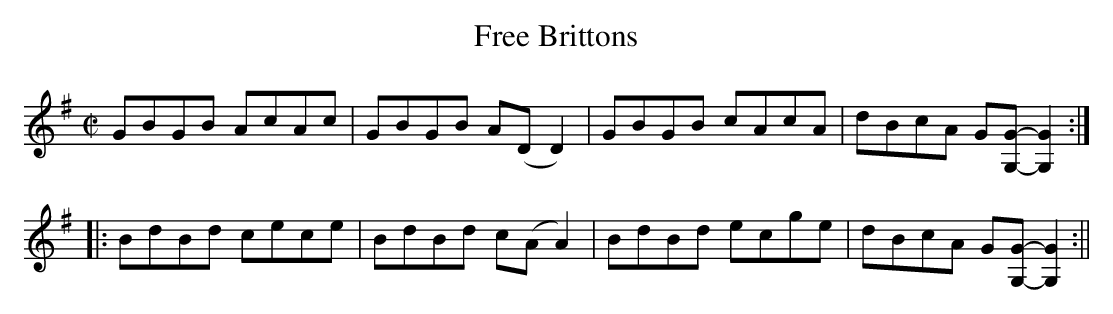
X:1
T:Free Brittons
M:C|
L:1/8
K:G
GBGB AcAc|GBGB A(D D2)|GBGB cAcA|dBcA G[G,G]-[G,2G2]:|
|:BdBd cece|BdBd c(A A2)|BdBd ecge|dBcA G[G,G]-[G,2G2]:||
